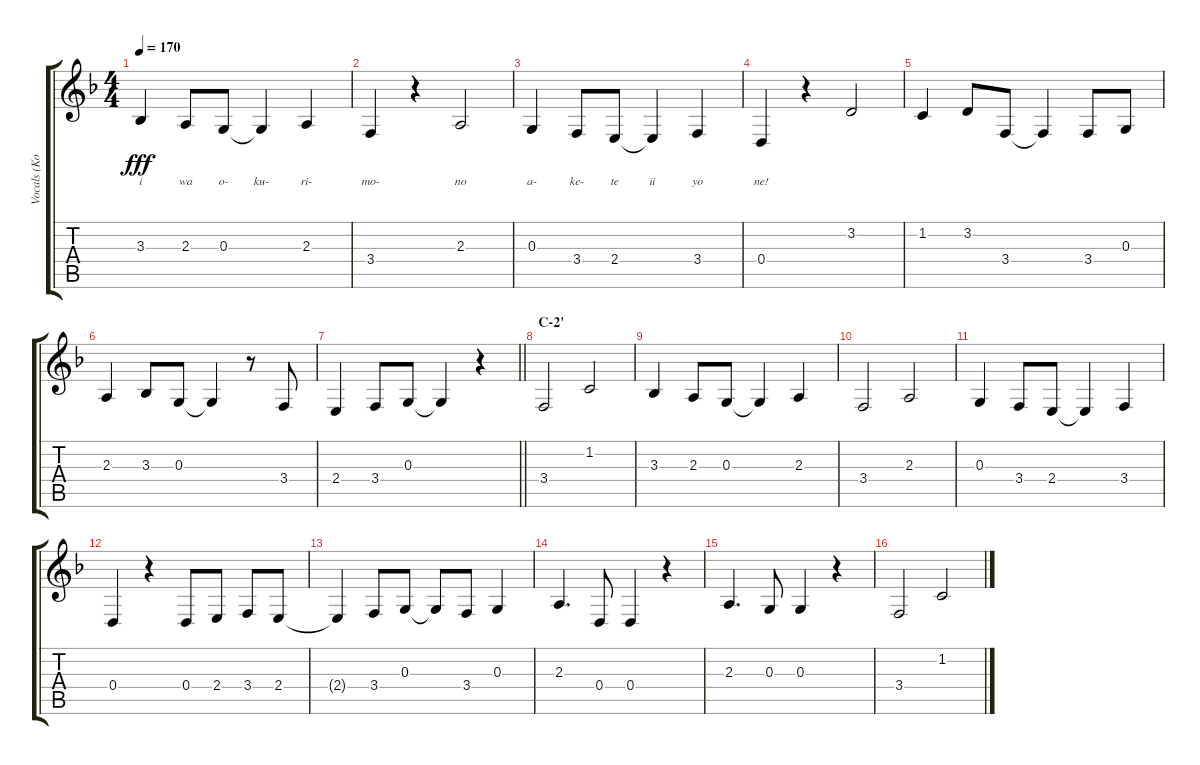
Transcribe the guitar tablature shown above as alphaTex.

\track ("Vocals (Kotobuki Tsumugi)" "Vocals (Ko") {instrument altosax}
\staff {score tabs}
\tuning (E4 B3 G3 D3 A2 E2) {hide}
\ts (4 4)
\tempo 170
\clef g2
\ks f
3.3.4{lyrics (0 "i") lyrics (1 "") lyrics (2 "") lyrics (3 "") lyrics (4 "") dy fff} 2.3.8{lyrics (0 "wa") lyrics (1 "") lyrics (2 "") lyrics (3 "") lyrics (4 "")} 0.3.8{lyrics (0 "o-") lyrics (1 "") lyrics (2 "") lyrics (3 "") lyrics (4 "")} 0.3{t}.4{lyrics (0 "ku-") lyrics (1 "") lyrics (2 "") lyrics (3 "") lyrics (4 "")} 2.3.4{lyrics (0 "ri-") lyrics (1 "") lyrics (2 "") lyrics (3 "") lyrics (4 "")} |
3.4.4{lyrics (0 "mo-") lyrics (1 "") lyrics (2 "") lyrics (3 "") lyrics (4 "")} r.4 2.3.2{lyrics (0 "no") lyrics (1 "") lyrics (2 "") lyrics (3 "") lyrics (4 "")} |
0.3.4{lyrics (0 "a-") lyrics (1 "") lyrics (2 "") lyrics (3 "") lyrics (4 "")} 3.4.8{lyrics (0 "ke-") lyrics (1 "") lyrics (2 "") lyrics (3 "") lyrics (4 "")} 2.4.8{lyrics (0 "te") lyrics (1 "") lyrics (2 "") lyrics (3 "") lyrics (4 "")} 2.4{t}.4{lyrics (0 "ii") lyrics (1 "") lyrics (2 "") lyrics (3 "") lyrics (4 "")} 3.4.4{lyrics (0 "yo") lyrics (1 "") lyrics (2 "") lyrics (3 "") lyrics (4 "")} |
0.4.4{lyrics (0 "ne!") lyrics (1 "") lyrics (2 "") lyrics (3 "") lyrics (4 "")} r.4 3.2.2 |
1.2.4 3.2.8 3.4.8 3.4{t}.4 3.4.8 0.3.8 |
2.3.4 3.3.8 0.3.8 0.3{t}.4 r.8 3.4.8 |
\barLineRight lightlight
2.4.4 3.4.8 0.3.8 0.3{t}.4 r.4 |
\section ("" "C-2'")
3.4.2 1.2.2 |
3.3.4 2.3.8 0.3.8 0.3{t}.4 2.3.4 |
3.4.2 2.3.2 |
0.3.4 3.4.8 2.4.8 2.4{t}.4 3.4.4 |
0.4.4 r.4 0.4.8 2.4.8 3.4.8 2.4.8 |
2.4{t}.4 3.4.8 0.3.8 0.3{t}.8 3.4.8 0.3.4 |
2.3.4{d} 0.4.8 0.4.4 r.4 |
2.3.4{d} 0.3.8 0.3.4 r.4 |
3.4.2 1.2.2
